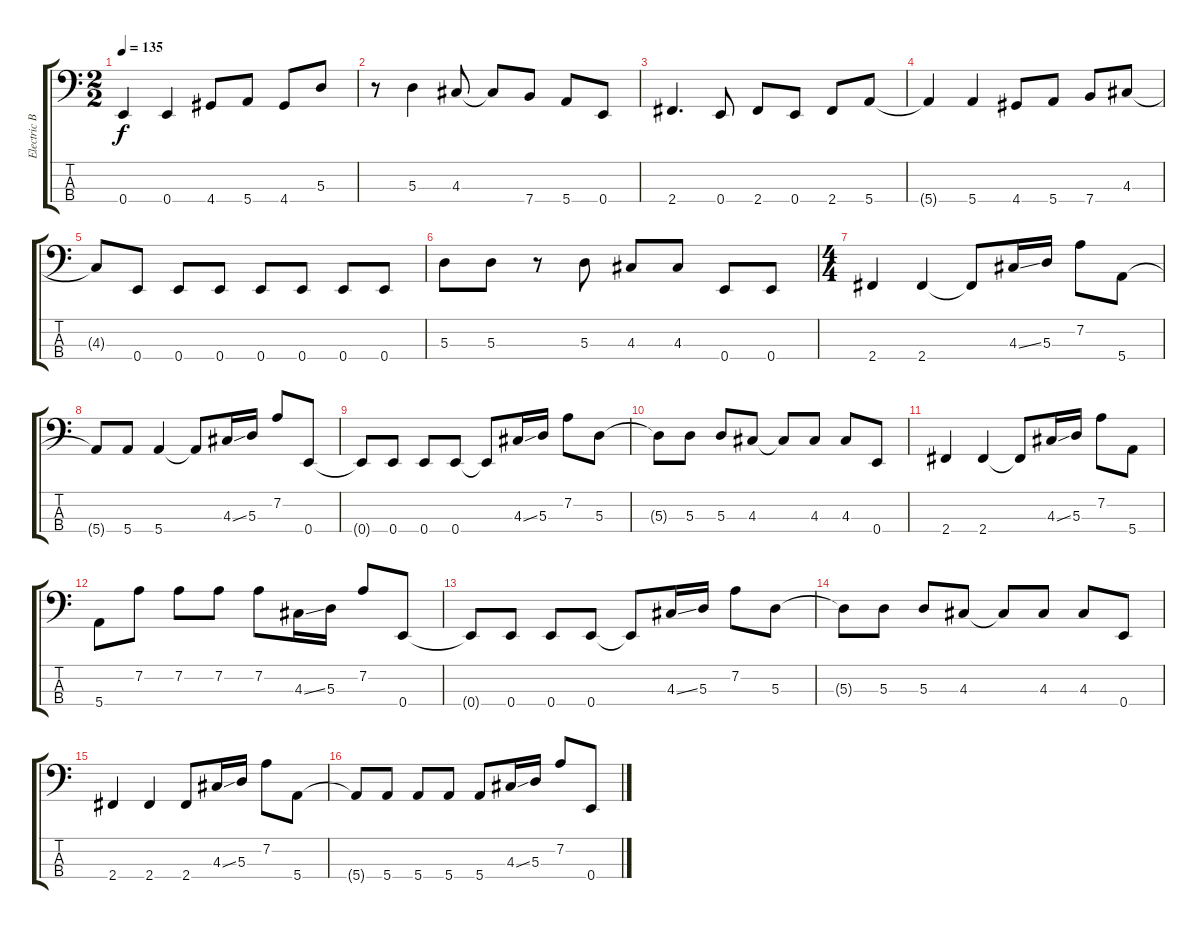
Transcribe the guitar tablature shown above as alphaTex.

\track ("Electric Bass" "Electric B") {instrument electricbasspick}
\staff {score tabs}
\tuning (G2 D2 A1 E1) {hide}
\ts (2 2)
\tempo 135
\clef f4
\ks c
0.4{t}.4{dy f} 0.4.4 4.4.8 5.4.8 4.4.8 5.3.8 |
r.8 5.3.4 4.3.8 4.3{t}.8 7.4.8 5.4.8 0.4.8 |
2.4.4{d} 0.4.8 2.4.8 0.4.8 2.4.8 5.4.8 |
5.4{t}.4 5.4.4 4.4.8 5.4.8 7.4.8 4.3.8 |
4.3{t}.8 0.4.8 0.4.8 0.4.8 0.4.8 0.4.8 0.4.8 0.4.8 |
5.3.8 5.3.8 r.8 5.3.8 4.3.8 4.3.8 0.4.8 0.4.8 |
\ts (4 4)
2.4.4 2.4.4 2.4{t}.8 4.3{ss}.16 5.3.16 7.2.8 5.4.8 |
5.4{t}.8 5.4.8 5.4.4 5.4{t}.8 4.3{ss}.16 5.3.16 7.2.8 0.4.8 |
0.4{t}.8 0.4.8 0.4.8 0.4.8 0.4{t}.8 4.3{ss}.16 5.3.16 7.2.8 5.3.8 |
5.3{t}.8 5.3.8 5.3.8 4.3.8 4.3{t}.8 4.3.8 4.3.8 0.4.8 |
2.4.4 2.4.4 2.4{t}.8 4.3{ss}.16 5.3.16 7.2.8 5.4.8 |
5.4.8 7.2.8 7.2.8 7.2.8 7.2.8 4.3{ss}.16 5.3.16 7.2.8 0.4.8 |
0.4{t}.8 0.4.8 0.4.8 0.4.8 0.4{t}.8 4.3{ss}.16 5.3.16 7.2.8 5.3.8 |
5.3{t}.8 5.3.8 5.3.8 4.3.8 4.3{t}.8 4.3.8 4.3.8 0.4.8 |
2.4.4 2.4.4 2.4.8 4.3{ss}.16 5.3.16 7.2.8 5.4.8 |
5.4{t}.8 5.4.8 5.4.8 5.4.8 5.4.8 4.3{ss}.16 5.3.16 7.2.8 0.4.8
